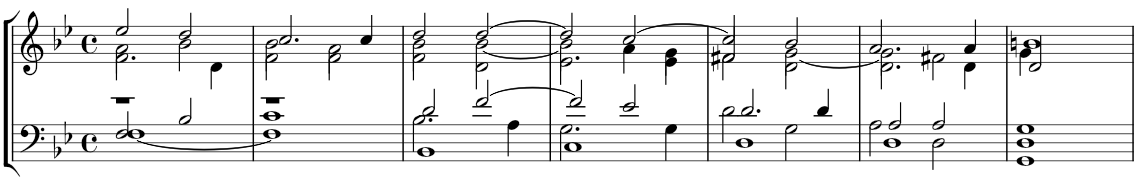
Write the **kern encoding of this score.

**kern	**kern
*part1	*part1
*staff2	*staff1
*I"P1	*
*clefF4	*clefG2
*k[b-e-]	*k[b-e-]
*B-:	*B-:
*M4/4	*M4/4
*met(c)	*met(c)
=1	=1
*^	*^
*	*^	*	*^
1r	2F/	[<1F	2ee-/	2a\	2.f\
.	2B-/	.	2dd/	2b-\	.
.	.	.	.	.	4d\
=2	=2	=2	=2	=2	=2
1r	1c	1F]	2.cc/	2b-\	2f\
.	.	.	.	2a\	2f\
.	.	.	4cc/	.	.
=3	=3	=3	=3	=3	=3
2d/	2.B-\	1BB-	2dd/	2b-\	2f\
[>2f/	.	.	[>2dd/	[<2b-\	2d\
.	4A\	.	.	.	.
=4	=4	=4	=4	=4	=4
2f/]	2.G\	1C	2dd/]	2b-\]	2.e-\
2e-/	.	.	[>2cc/	4a\	.
.	4G\	.	.	4g\	4e-\
=5	=5	=5	=5	=5	=5
2.d/	2d\	1D	2cc/]	2f#X/	2f#\
.	2G\	.	2b-/	[<2g\	2d\
4d/	.	.	.	.	.
=6	=6	=6	=6	=6	=6
2A/	2A\	1D	2.a/	2g\]	2.d\
2A/	2D\	.	.	2f#X\	.
.	.	.	4a/	.	4d\
=7	=7	=7	=7	=7	=7
1G	1D	1GG	1bn	4g\	2d/
.	.	.	.	2.ryy	.
.	.	.	.	.	2ryy
*v	*v	*v	*	*	*
*	*v	*v	*v
=	=
*-	*-
